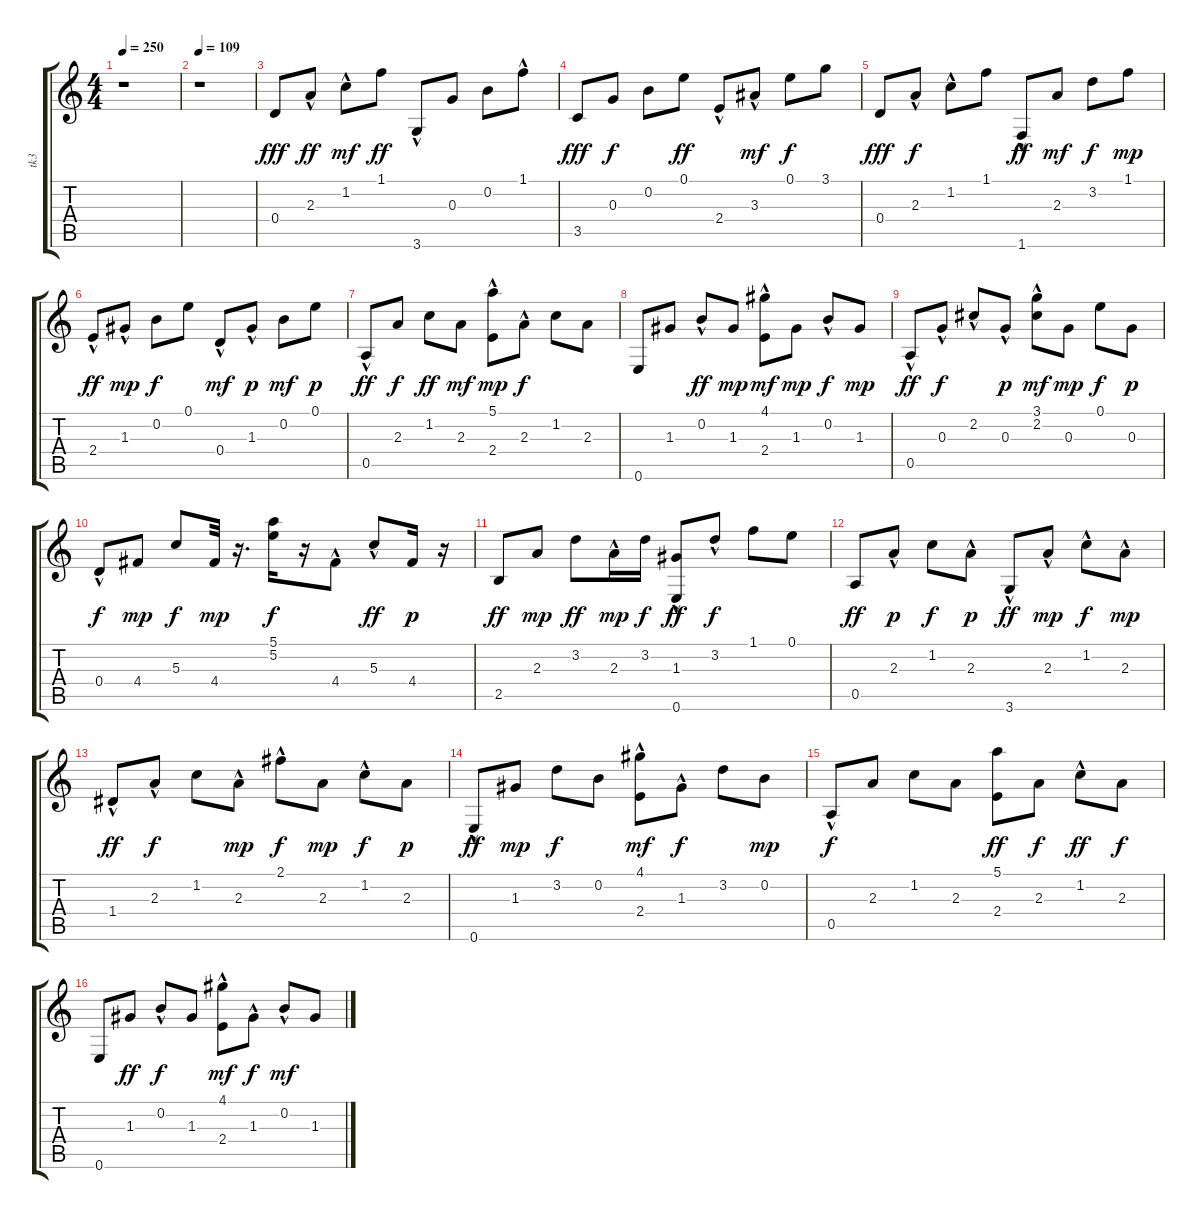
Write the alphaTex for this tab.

\track ("tk3" "tk3") {instrument acousticguitarnylon}
\staff {score tabs}
\tuning (E4 B3 G3 D3 A2 E2) {hide}
\ts (4 4)
\tempo 250
\clef g2
\ks c
r.1{dy fff instrument acousticguitarnylon} |
\tempo 109
r.1 |
0.4.8{balance 8 instrument acousticguitarnylon} 2.3{hac}.8{dy ff} 1.2{hac}.8{dy mf} 1.1.8{dy ff} 3.6{hac}.8 0.3.8 0.2.8 1.1{hac}.8 |
3.5.8{dy fff} 0.3.8{dy f} 0.2.8 0.1.8{dy ff} 2.4{hac}.8 3.3{hac}.8{dy mf} 0.1.8{dy f} 3.1.8 |
0.4.8{dy fff} 2.3{hac}.8{dy f} 1.2{hac}.8 1.1.8 1.6{hac}.8{dy ff} 2.3.8{dy mf} 3.2.8{dy f} 1.1.8{dy mp} |
2.4{hac}.8{dy ff} 1.3{hac}.8{dy mp} 0.2.8{dy f} 0.1.8 0.4{hac}.8{dy mf} 1.3{hac}.8{dy p} 0.2.8{dy mf} 0.1.8{dy p} |
0.5{hac}.8{dy ff} 2.3.8{dy f} 1.2.8{dy ff} 2.3.8{dy mf} (5.1{hac} 2.4).8{dy mp} 2.3{hac}.8{dy f} 1.2.8 2.3.8 |
0.6.8 1.3.8 0.2{hac}.8{dy ff} 1.3.8{dy mp} (4.1{hac} 2.4{hac}).8{dy mf} 1.3.8{dy mp} 0.2{hac}.8{dy f} 1.3.8{dy mp} |
0.5{hac}.8{dy ff} 0.3{hac}.8{dy f} 2.2{hac}.8 0.3{hac}.8{dy p} (3.1 2.2{hac}).8{dy mf} 0.3.8{dy mp} 0.1.8{dy f} 0.3.8{dy p} |
0.4{hac}.8{dy f} 4.4.8{dy mp} 5.3.8{dy f} 4.4.32{dy mp} r.16{d} (5.1 5.2).16{dy f} r.16 4.4{hac}.8 5.3{hac}.8{dy ff} 4.4.16{dy p} r.16 |
2.5.8{dy ff} 2.3.8{dy mp} 3.2.8{dy ff} 2.3{hac}.16{dy mp} 3.2.16{dy f} (1.3 0.6{hac}).8{dy ff} 3.2{hac}.8{dy f} 1.1.8 0.1.8 |
0.5.8{dy ff} 2.3{hac}.8{dy p} 1.2.8{dy f} 2.3{hac}.8{dy p} 3.6{hac}.8{dy ff} 2.3{hac}.8{dy mp} 1.2{hac}.8{dy f} 2.3{hac}.8{dy mp} |
1.4{hac}.8{dy ff} 2.3{hac}.8{dy f} 1.2.8 2.3{hac}.8{dy mp} 2.1{hac}.8{dy f} 2.3.8{dy mp} 1.2{hac}.8{dy f} 2.3.8{dy p} |
0.6{hac}.8{dy ff} 1.3.8{dy mp} 3.2.8{dy f} 0.2.8 (4.1 2.4{hac}).8{dy mf} 1.3{hac}.8{dy f} 3.2.8 0.2.8{dy mp} |
0.5{hac}.8{dy f} 2.3.8 1.2.8 2.3.8 (5.1 2.4).8{dy ff} 2.3.8{dy f} 1.2{hac}.8{dy ff} 2.3.8{dy f} |
0.6.8 1.3.8{dy ff} 0.2{hac}.8{dy f} 1.3.8 (4.1{hac} 2.4{hac}).8{dy mf} 1.3{hac}.8{dy f} 0.2{hac}.8{dy mf} 1.3.8
